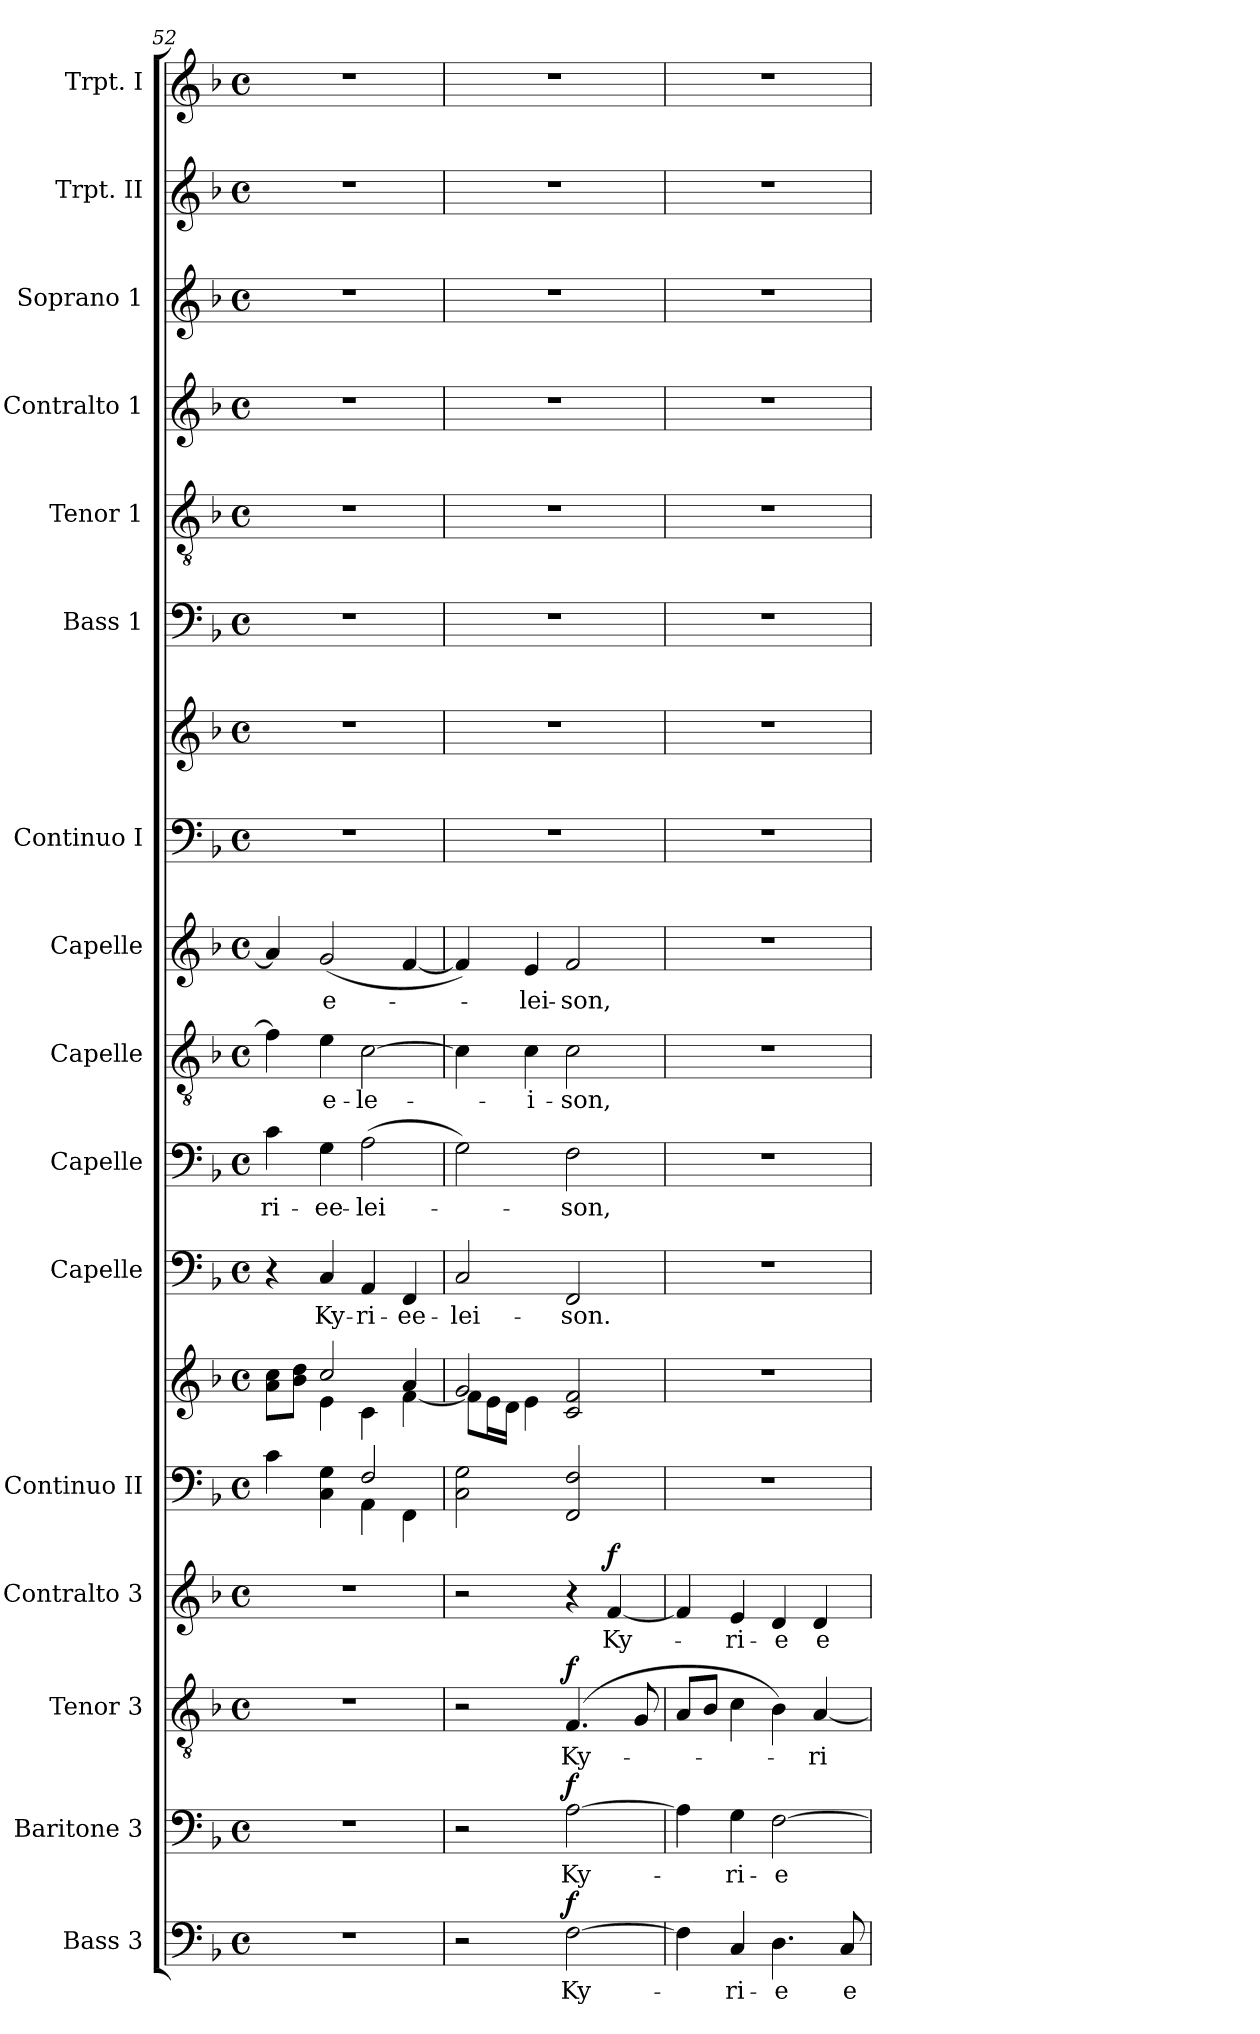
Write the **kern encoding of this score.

**kern	**text	**dynam	**kern	**text	**dynam	**kern	**text	**dynam	**kern	**text	**dynam	**kern	**kern	**kern	**text	**kern	**text	**kern	**text	**kern	**text	**kern	**kern	**kern	**kern	**kern	**kern	**kern	**kern
*part16	*part16	*part16	*part15	*part15	*part15	*part14	*part14	*part14	*part13	*part13	*part13	*part12	*part12	*part11	*part11	*part10	*part10	*part9	*part9	*part8	*part8	*part7	*part7	*part6	*part5	*part4	*part3	*part2	*part1
*staff18	*staff18	*staff18	*staff17	*staff17	*staff17	*staff16	*staff16	*staff16	*staff15	*staff15	*staff15	*staff14	*staff13	*staff12	*staff12	*staff11	*staff11	*staff10	*staff10	*staff9	*staff9	*staff8	*staff7	*staff6	*staff5	*staff4	*staff3	*staff2	*staff1
*I"Bass 3	*	*	*I"Baritone 3	*	*	*I"Tenor 3	*	*	*I"Contralto 3	*	*	*I"Continuo II	*	*I"Capelle	*	*I"Capelle	*	*I"Capelle	*	*I"Capelle	*	*I"Continuo I	*	*I"Bass 1	*I"Tenor 1	*I"Contralto 1	*I"Soprano 1	*I"Trpt. II	*I"Trpt. I
*I'Bass 3	*	*	*I'Bar. 3	*	*	*I'T 3	*	*	*I'CAlt. 3	*	*	*I'Cont. II	*	*I'Capelle	*	*I'Capelle	*	*I'Capelle	*	*I'Capelle	*	*I'Cont. I	*	*I'B 1	*I'T 1	*I'CAlt. 1	*I'Sop. 1	*I'Trpt. II	*I'Trpt. I
*clefF4	*	*	*clefF4	*	*	*clefGv2	*	*	*clefG2	*	*	*clefF4	*clefG2	*clefF4	*	*clefF4	*	*clefGv2	*	*clefG2	*	*clefF4	*clefG2	*clefF4	*clefGv2	*clefG2	*clefG2	*clefG2	*clefG2
*k[b-]	*	*	*k[b-]	*	*	*k[b-]	*	*	*k[b-]	*	*	*k[b-]	*k[b-]	*k[b-]	*	*k[b-]	*	*k[b-]	*	*k[b-]	*	*k[b-]	*k[b-]	*k[b-]	*k[b-]	*k[b-]	*k[b-]	*k[b-]	*k[b-]
*F:	*	*	*F:	*	*	*F:	*	*	*F:	*	*	*F:	*F:	*F:	*	*F:	*	*F:	*	*F:	*	*F:	*F:	*F:	*F:	*F:	*F:	*F:	*F:
*M4/4	*	*	*M4/4	*	*	*M4/4	*	*	*M4/4	*	*	*M4/4	*M4/4	*M4/4	*	*M4/4	*	*M4/4	*	*M4/4	*	*M4/4	*M4/4	*M4/4	*M4/4	*M4/4	*M4/4	*M4/4	*M4/4
*met(c)	*	*	*met(c)	*	*	*met(c)	*	*	*met(c)	*	*	*met(c)	*met(c)	*met(c)	*	*met(c)	*	*met(c)	*	*met(c)	*	*met(c)	*met(c)	*met(c)	*met(c)	*met(c)	*met(c)	*met(c)	*met(c)
=52	=52	=52	=52	=52	=52	=52	=52	=52	=52	=52	=52	=52	=52	=52	=52	=52	=52	=52	=52	=52	=52	=52	=52	=52	=52	=52	=52	=52	=52
*	*	*	*	*	*	*	*	*	*	*	*	*^	*^	*	*	*	*	*	*	*	*	*	*	*	*	*	*	*	*
1r	.	.	1r	.	.	1r	.	.	1r	.	.	4c\	2ryy	8a\ 8cc\L	4ryy	4r	.	4c\	-ri-	4f\]	.	4a/]	.	1r	1r	1r	1r	1r	1r	1r	1r
.	.	.	.	.	.	.	.	.	.	.	.	.	.	8b-\ 8dd\J	.	.	.	.	.	.	.	.	.	.	.	.	.	.	.	.	.
.	.	.	.	.	.	.	.	.	.	.	.	4C\ 4G\	.	2cc/	4e\	4C/	Ky-	4G\	-ee-	4e\	e-	(2g/	e-	.	.	.	.	.	.	.	.
.	.	.	.	.	.	.	.	.	.	.	.	2F/	4AA\	.	4c\	4AA/	-ri-	(2A\	-lei-	[2c\	-le-	.	.	.	.	.	.	.	.	.	.
.	.	.	.	.	.	.	.	.	.	.	.	.	4FF\	4a/	[<4f\	4FF/	-ee-	.	.	.	.	[4f/	.	.	.	.	.	.	.	.	.
*	*	*	*	*	*	*	*	*	*	*	*	*v	*v	*	*	*	*	*	*	*	*	*	*	*	*	*	*	*	*	*	*
=53	=53	=53	=53	=53	=53	=53	=53	=53	=53	=53	=53	=53	=53	=53	=53	=53	=53	=53	=53	=53	=53	=53	=53	=53	=53	=53	=53	=53	=53	=53
2r	.	.	2r	.	.	2r	.	.	2r	.	.	2C\ 2G\	2g/	8f\L]	2C/	-lei-	2G\)	.	4c\]	.	4f/])	.	1r	1r	1r	1r	1r	1r	1r	1r
.	.	.	.	.	.	.	.	.	.	.	.	.	.	16e\L	.	.	.	.	.	.	.	.	.	.	.	.	.	.	.	.
.	.	.	.	.	.	.	.	.	.	.	.	.	.	16d\JJ	.	.	.	.	.	.	.	.	.	.	.	.	.	.	.	.
.	.	.	.	.	.	.	.	.	.	.	.	.	.	4e\	.	.	.	.	4c\	-i-	4e/	-lei-	.	.	.	.	.	.	.	.
!	!	!LO:DY:a	!	!	!LO:DY:a	!	!	!LO:DY:a	!	!	!	!	!	!	!	!	!	!	!	!	!	!	!	!	!	!	!	!	!	!
[2F\	Ky-	f	[2A\	Ky-	f	(4.F/	Ky-	f	4r	.	.	2FF/ 2F/	2c/ 2f/	2ryy	2FF/	-son.	2F\	-son,	2c\	-son,	2f/	-son,	.	.	.	.	.	.	.	.
!	!	!	!	!	!	!	!	!	!	!	!LO:DY:a	!	!	!	!	!	!	!	!	!	!	!	!	!	!	!	!	!	!	!
.	.	.	.	.	.	.	.	.	[4f/	Ky-	f	.	.	.	.	.	.	.	.	.	.	.	.	.	.	.	.	.	.	.
.	.	.	.	.	.	8G/	.	.	.	.	.	.	.	.	.	.	.	.	.	.	.	.	.	.	.	.	.	.	.	.
*	*	*	*	*	*	*	*	*	*	*	*	*	*v	*v	*	*	*	*	*	*	*	*	*	*	*	*	*	*	*	*
=54	=54	=54	=54	=54	=54	=54	=54	=54	=54	=54	=54	=54	=54	=54	=54	=54	=54	=54	=54	=54	=54	=54	=54	=54	=54	=54	=54	=54	=54
4F\]	.	.	4A\]	.	.	8A/L	.	.	4f/]	.	.	1r	1r	1r	.	1r	.	1r	.	1r	.	1r	1r	1r	1r	1r	1r	1r	1r
.	.	.	.	.	.	8B-/J	.	.	.	.	.	.	.	.	.	.	.	.	.	.	.	.	.	.	.	.	.	.	.
4C/	-ri-	.	4G\	-ri-	.	4c\	.	.	4e/	-ri-	.	.	.	.	.	.	.	.	.	.	.	.	.	.	.	.	.	.	.
4.D\	-e	.	[2F\	-e	.	4B-\)	.	.	4d/	-e	.	.	.	.	.	.	.	.	.	.	.	.	.	.	.	.	.	.	.
.	.	.	.	.	.	[4A/	-ri-	.	4d/	e-	.	.	.	.	.	.	.	.	.	.	.	.	.	.	.	.	.	.	.
8C/	e-	.	.	.	.	.	.	.	.	.	.	.	.	.	.	.	.	.	.	.	.	.	.	.	.	.	.	.	.
=	=	=	=	=	=	=	=	=	=	=	=	=	=	=	=	=	=	=	=	=	=	=	=	=	=	=	=	=	=
*-	*-	*-	*-	*-	*-	*-	*-	*-	*-	*-	*-	*-	*-	*-	*-	*-	*-	*-	*-	*-	*-	*-	*-	*-	*-	*-	*-	*-	*-
